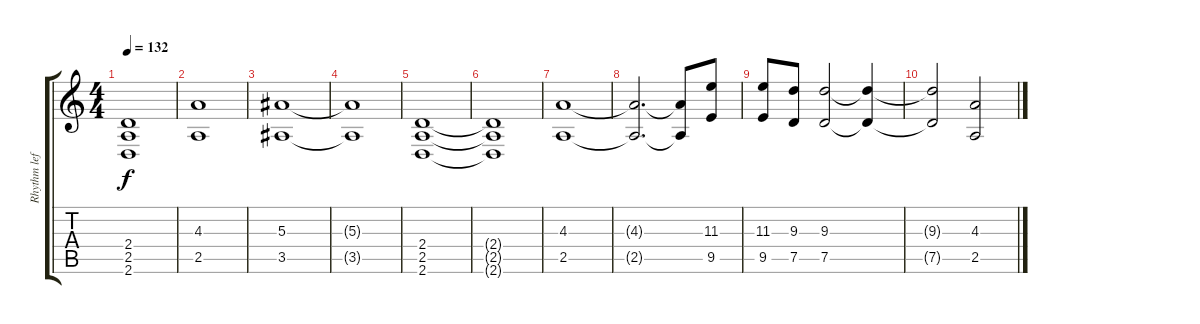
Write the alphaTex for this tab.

\track ("Rhythm left" "Rhythm lef") {instrument distortionguitar}
\staff {score tabs}
\tuning (D4 A3 F3 C3 G2 C2) {hide}
\ts (4 4)
\tempo 132
\clef g2
\ks c
(2.4{t} 2.5{t} 2.6{t}).1{dy f} |
(4.3 2.5).1 |
(5.3 3.5).1 |
(5.3{t} 3.5{t}).1 |
(2.4 2.5 2.6).1 |
(2.4{t} 2.5{t} 2.6{t}).1 |
(4.3 2.5).1 |
(4.3{t} 2.5{t}).2{d} (4.3{t} 2.5{t}).8 (11.3 9.5).8 |
(11.3 9.5).8 (9.3 7.5).8 (9.3 7.5).2 (9.3{t} 7.5{t}).4 |
(9.3{t} 7.5{t}).2 (4.3 2.5).2
